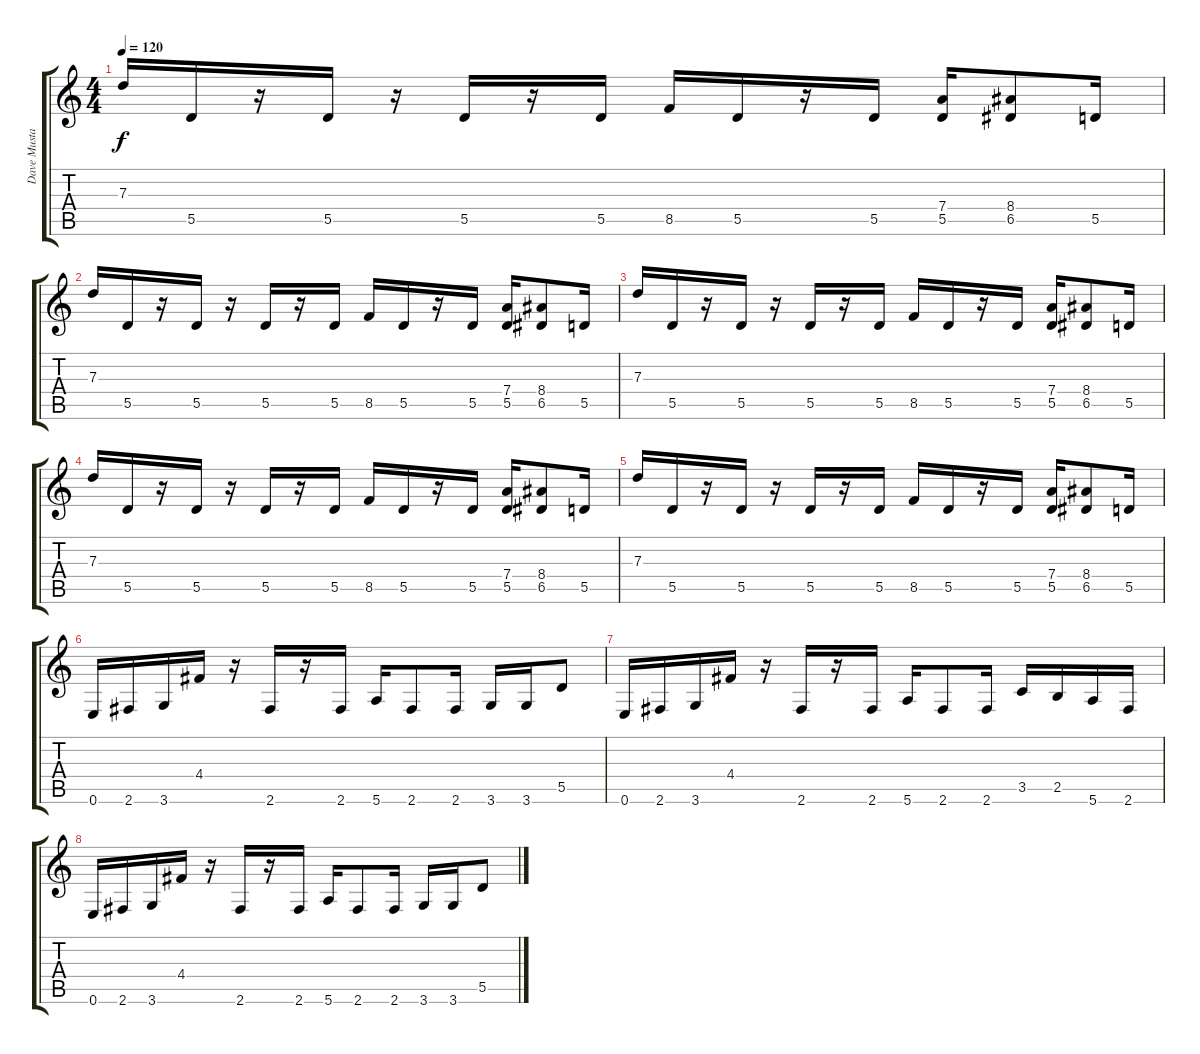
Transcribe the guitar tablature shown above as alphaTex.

\track ("Dave Mustaine" "Dave Musta") {instrument distortionguitar}
\staff {score tabs}
\tuning (E4 B3 G3 D3 A2 E2) {hide}
\ts (4 4)
\tempo 120
\clef g2
\ks c
7.3.16{dy f} 5.5.16 r.16 5.5.16 r.16 5.5.16 r.16 5.5.16 8.5.16 5.5.16 r.16 5.5.16 (7.4 5.5).16 (8.4 6.5).8 5.5.16 |
7.3.16 5.5.16 r.16 5.5.16 r.16 5.5.16 r.16 5.5.16 8.5.16 5.5.16 r.16 5.5.16 (7.4 5.5).16 (8.4 6.5).8 5.5.16 |
7.3.16 5.5.16 r.16 5.5.16 r.16 5.5.16 r.16 5.5.16 8.5.16 5.5.16 r.16 5.5.16 (7.4 5.5).16 (8.4 6.5).8 5.5.16 |
7.3.16 5.5.16 r.16 5.5.16 r.16 5.5.16 r.16 5.5.16 8.5.16 5.5.16 r.16 5.5.16 (7.4 5.5).16 (8.4 6.5).8 5.5.16 |
7.3.16 5.5.16 r.16 5.5.16 r.16 5.5.16 r.16 5.5.16 8.5.16 5.5.16 r.16 5.5.16 (7.4 5.5).16 (8.4 6.5).8 5.5.16 |
0.6.16 2.6.16 3.6.16 4.4.16 r.16 2.6.16 r.16 2.6.16 5.6.16 2.6.8 2.6.16 3.6.16 3.6.16 5.5.8 |
0.6.16 2.6.16 3.6.16 4.4.16 r.16 2.6.16 r.16 2.6.16 5.6.16 2.6.8 2.6.16 3.5.16 2.5.16 5.6.16 2.6.16 |
0.6.16 2.6.16 3.6.16 4.4.16 r.16 2.6.16 r.16 2.6.16 5.6.16 2.6.8 2.6.16 3.6.16 3.6.16 5.5.8
